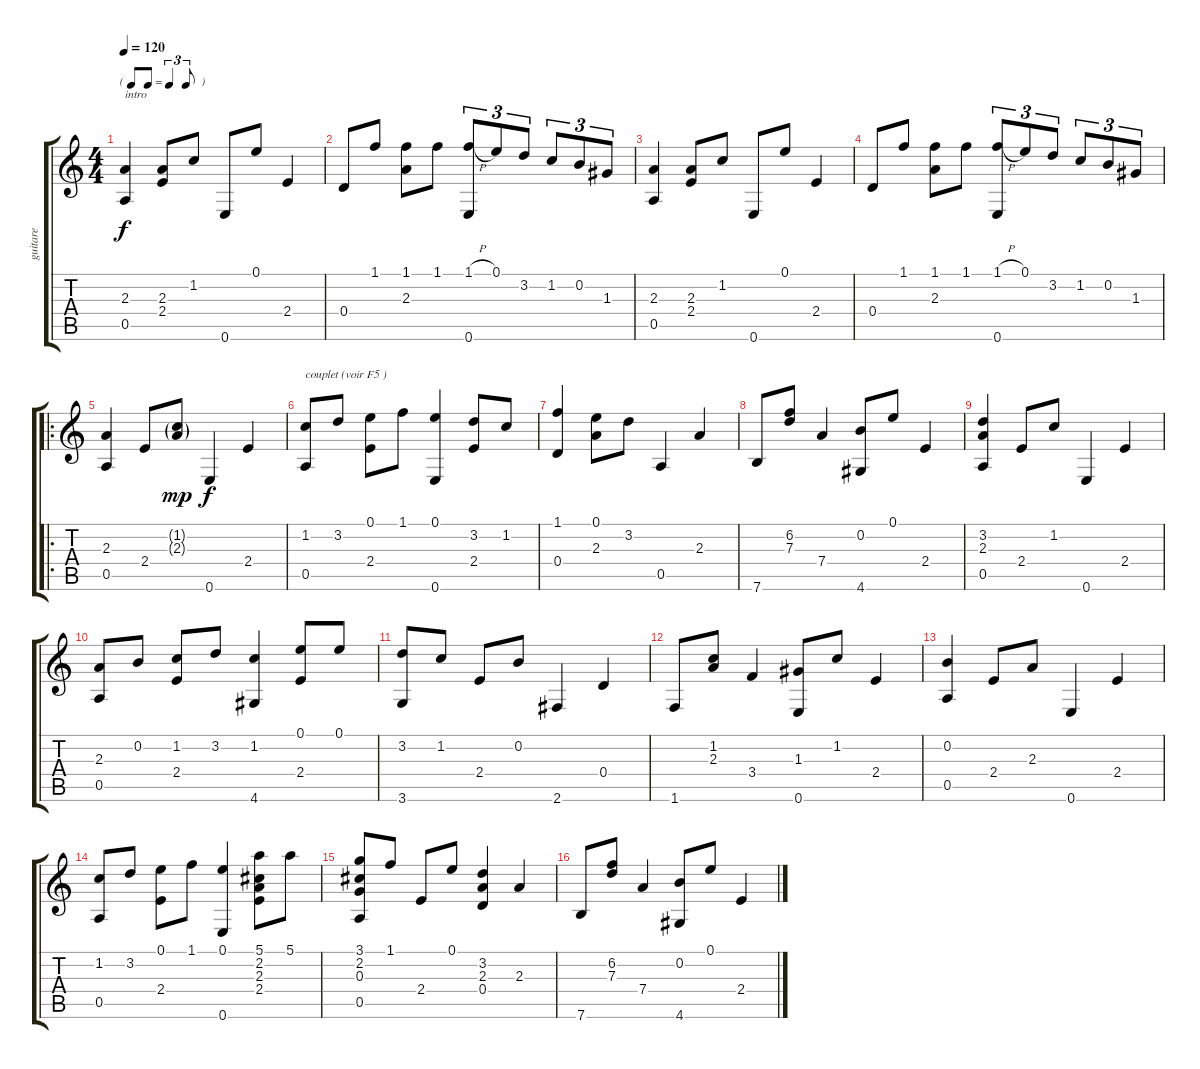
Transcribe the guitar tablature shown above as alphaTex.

\track ("guitare" "guitare") {instrument acousticguitarnylon}
\staff {score tabs}
\tuning (E4 B3 G3 D3 A2 E2) {hide}
\ts (4 4)
\tf triplet8th
\tempo 120
\clef g2
\ks c
(2.3 0.5).4{txt "intro" dy f instrument acousticguitarnylon} (2.3 2.4).8 1.2.8 0.6.8 0.1.8 2.4.4 |
0.4.8 1.1.8 (1.1 2.3).8 1.1.8 (1.1{h} 0.6).8{tu (3 2)} 0.1.8{tu (3 2)} 3.2.8{tu (3 2)} 1.2.8{tu (3 2)} 0.2.8{tu (3 2)} 1.3.8{tu (3 2)} |
(2.3 0.5).4 (2.3 2.4).8 1.2.8 0.6.8 0.1.8 2.4.4 |
0.4.8 1.1.8 (1.1 2.3).8 1.1.8 (1.1{h} 0.6).8{tu (3 2)} 0.1.8{tu (3 2)} 3.2.8{tu (3 2)} 1.2.8{tu (3 2)} 0.2.8{tu (3 2)} 1.3.8{tu (3 2)} |
\ro
(2.3 0.5).4 2.4.8 (1.2{g} 2.3{g}).8{dy mp} 0.6.4{dy f} 2.4.4 |
(1.2 0.5).8{txt "couplet (voir F5 )"} 3.2.8 (0.1 2.4).8 1.1.8 (0.1 0.6).4 (3.2 2.4).8 1.2.8 |
(1.1 0.4).4 (0.1 2.3).8 3.2.8 0.5.4 2.3.4 |
7.6.8 (6.2 7.3).8 7.4.4 (0.2 4.6).8 0.1.8 2.4.4 |
(3.2 2.3 0.5).4 2.4.8 1.2.8 0.6.4 2.4.4 |
(2.3 0.5).8 0.2.8 (1.2 2.4).8 3.2.8 (1.2 4.6).4 (0.1 2.4).8 0.1.8 |
(3.2 3.6).8 1.2.8 2.4.8 0.2.8 2.6.4 0.4.4 |
1.6.8 (1.2 2.3).8 3.4.4 (1.3 0.6).8 1.2.8 2.4.4 |
(0.2 0.5).4 2.4.8 2.3.8 0.6.4 2.4.4 |
(1.2 0.5).8 3.2.8 (0.1 2.4).8 1.1.8 (0.1 0.6).4 (5.1 2.2 2.3 2.4).8 5.1.8 |
(3.1 2.2 0.3 0.5).8 1.1.8 2.4.8 0.1.8 (3.2 2.3 0.4).4 2.3.4 |
7.6.8 (6.2 7.3).8 7.4.4 (0.2 4.6).8 0.1.8 2.4.4
